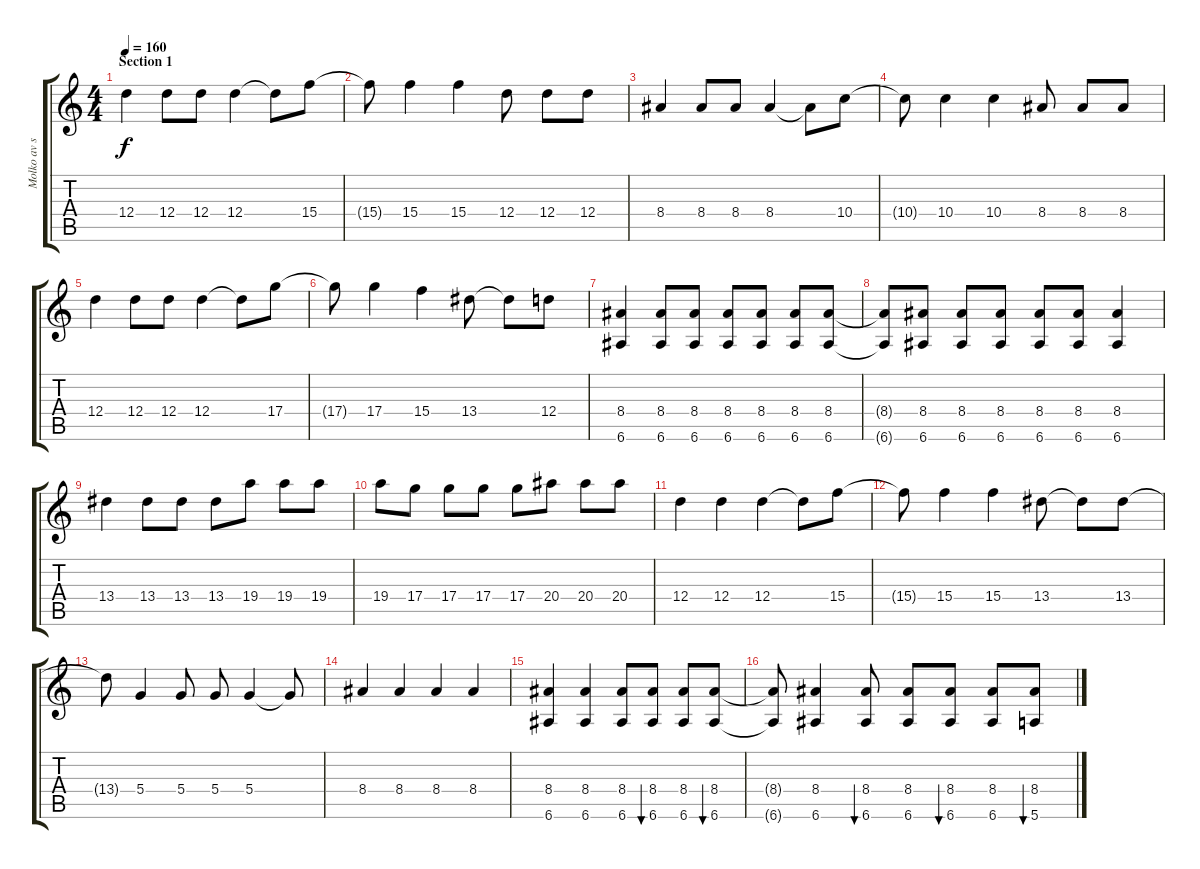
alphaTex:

\track ("Molko av sa jaguar" "Molko av s") {instrument overdrivenguitar}
\staff {score tabs}
\tuning (E4 B3 G3 D3 A2 E2) {hide}
\ts (4 4)
\section ("" "Section 1")
\tempo 160
\clef g2
\ks c
12.4.4{dy f} 12.4.8 12.4.8 12.4.4 12.4{t}.8 15.4.8 |
15.4{t}.8 15.4.4 15.4.4 12.4.8 12.4.8 12.4.8 |
8.4.4 8.4.8 8.4.8 8.4.4 8.4{t}.8 10.4.8 |
10.4{t}.8 10.4.4 10.4.4 8.4.8 8.4.8 8.4.8 |
12.4.4 12.4.8 12.4.8 12.4.4 12.4{t}.8 17.4.8 |
17.4{t}.8 17.4.4 15.4.4 13.4.8 13.4{t}.8 12.4.8 |
(8.4 6.6).4 (8.4 6.6).8 (8.4 6.6).8 (8.4 6.6).8 (8.4 6.6).8 (8.4 6.6).8 (8.4 6.6).8 |
(8.4{t} 6.6{t}).8 (8.4 6.6).8 (8.4 6.6).8 (8.4 6.6).8 (8.4 6.6).8 (8.4 6.6).8 (8.4 6.6).4 |
13.4.4 13.4.8 13.4.8 13.4.8 19.4.8 19.4.8 19.4.8 |
19.4.8 17.4.8 17.4.8 17.4.8 17.4.8 20.4.8 20.4.8 20.4.8 |
12.4.4 12.4.4 12.4.4 12.4{t}.8 15.4.8 |
15.4{t}.8 15.4.4 15.4.4 13.4.8 13.4{t}.8 13.4.8 |
13.4{t}.8 5.4.4 5.4.8 5.4.8 5.4.4 5.4{t}.8 |
8.4.4 8.4.4 8.4.4 8.4.4 |
(8.4 6.6).4 (8.4 6.6).4 (8.4 6.6).8 (8.4 6.6).8{bu 60} (8.4 6.6).8 (8.4 6.6).8{bu 60} |
(8.4{t} 6.6{t}).8 (8.4 6.6).4 (8.4 6.6).8{bu 60} (8.4 6.6).8 (8.4 6.6).8{bu 60} (8.4 6.6).8 (8.4 5.6).8{bu 60}
